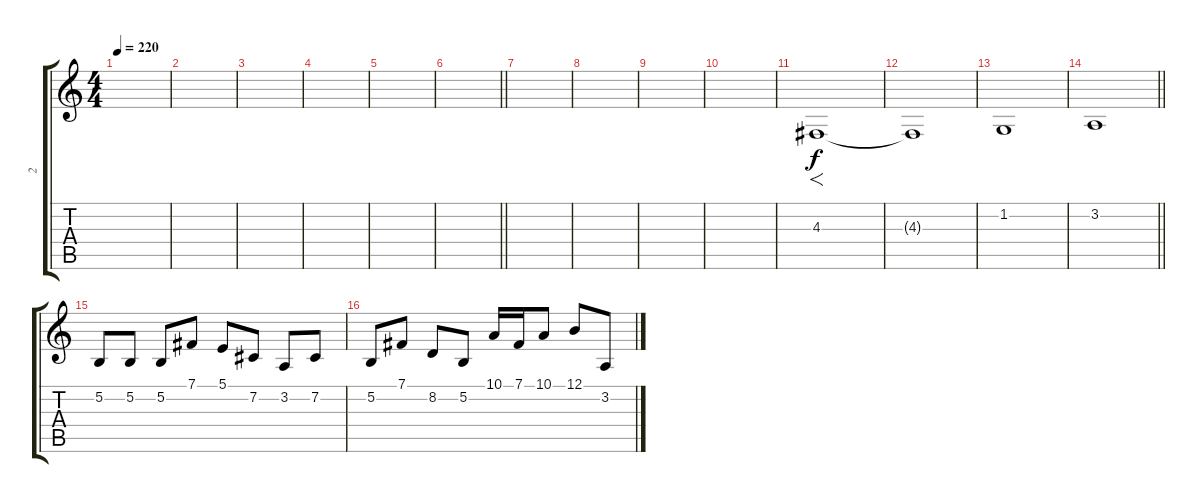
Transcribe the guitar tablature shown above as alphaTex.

\track ("2" "2") {instrument fiddle}
\staff {score tabs}
\tuning (B3 Gb3 D3 A2 E2 B1) {hide}
\ts (4 4)
\tempo 220
\clef g2
\ks c
|
|
|
|
|
\barLineRight lightlight
|
|
|
|
|
4.3.1{f volume 14} |
4.3{t}.1 |
1.2.1 |
\barLineRight lightlight
3.2.1 |
5.2.8 5.2.8 5.2.8 7.1.8 5.1.8 7.2.8 3.2.8 7.2.8 |
5.2.8 7.1.8 8.2.8 5.2.8 10.1.16 7.1.16 10.1.8 12.1.8 3.2.8
